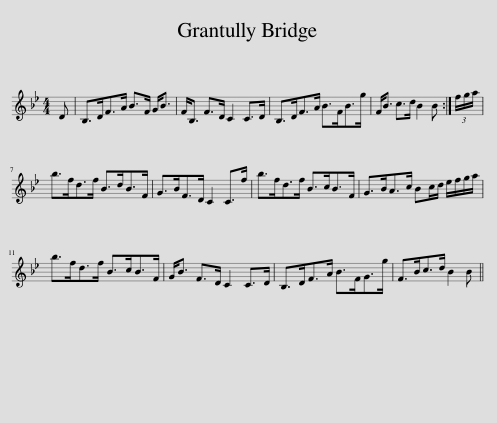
X:1
L:1/8
M:4/4
I:linebreak $
K:Bb
V:1 treble
V:1
 D | B,>DF>A B>F G<B | F<B, F>D C2 C>D | B,>DF>A B>FB>g | F<B c>d B2 B :| %5
 (3f/g/a/ |$ b>fd>f B>dB>F | G>BF>D C2 C>f | b>fd>f B>cB>F | G>BA>c Bc/d/ e/f/g/a/ |$ %10
 b>fd>f B>cB>F | G<B F>D C2 C>D | B,>DF>A B>FG>g | F>Bc>d B2 B || %14
